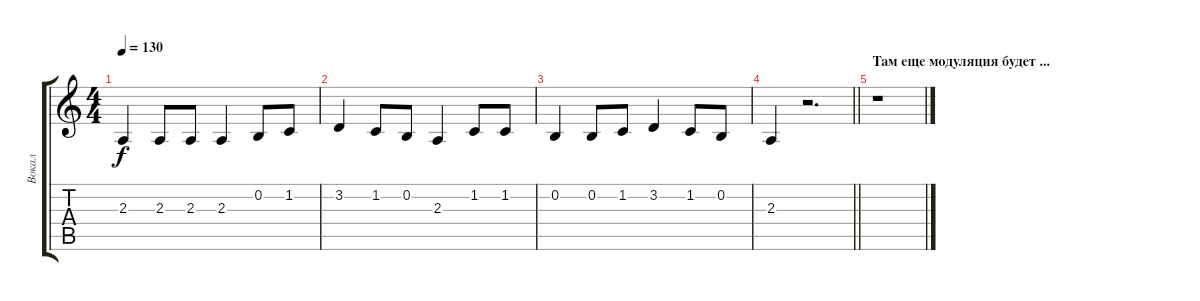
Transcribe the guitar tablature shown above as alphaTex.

\track ("Вокал" "Вокал") {instrument lead6voice}
\staff {score tabs}
\tuning (E4 B3 G3 D3 A2 E2) {hide}
\ts (4 4)
\tempo 130
\clef g2
\ks c
2.3.4{dy f} 2.3.8 2.3.8 2.3.4 0.2.8 1.2.8 |
3.2.4 1.2.8 0.2.8 2.3.4 1.2.8 1.2.8 |
0.2.4 0.2.8 1.2.8 3.2.4 1.2.8 0.2.8 |
\barLineRight lightlight
2.3.4 r.2{d} |
\section ("" "Там еще модуляция будет ...")
r.1
